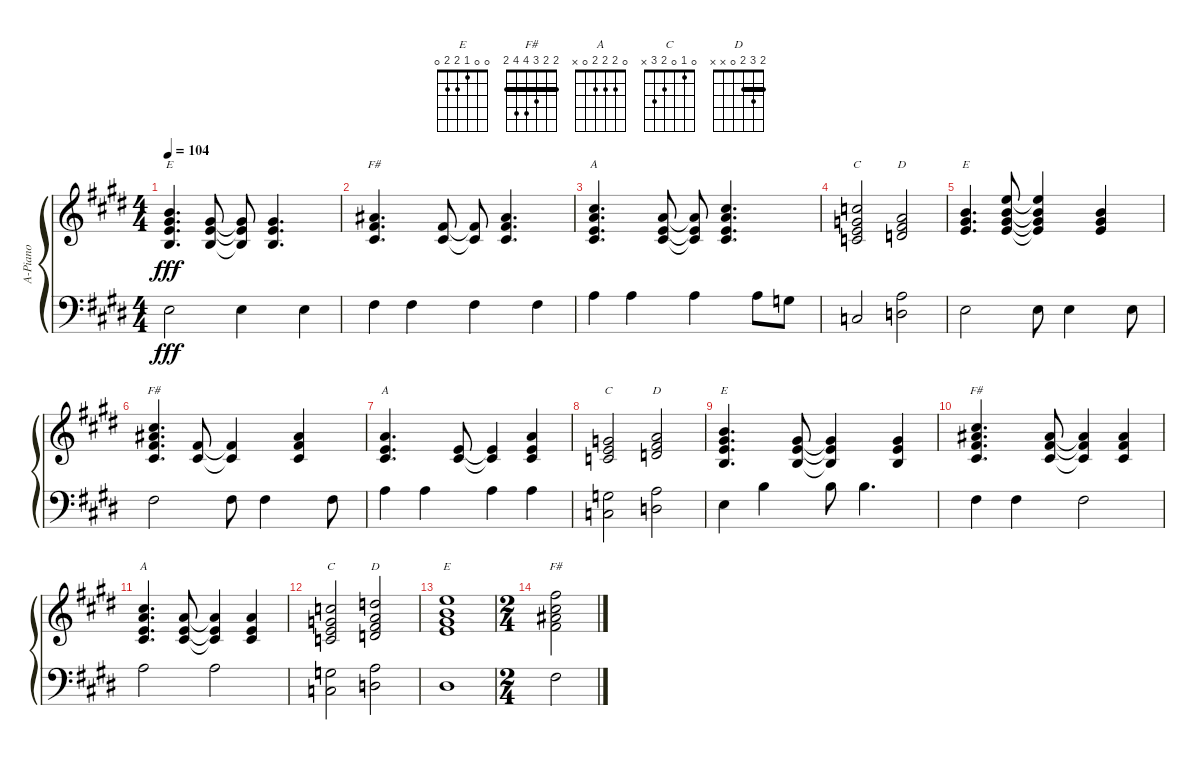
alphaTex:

\defaultSystemsLayout 4
\bracketExtendMode groupsimilarinstruments
\otherSystemsTrackNameOrientation horizontal
\track ("Acoustic Piano" "A-Piano") {multiBarRest instrument acousticgrandpiano}
\staff {score}
\tuning (E4 B3 G3 D3 A2 E2)
\chord ("E" 0 0 1 2 2 0) {showfingering false}
\chord ("F#" 2 2 3 4 4 2) {showfingering false barre (2 2)}
\chord ("A" 0 2 2 2 0 x) {showfingering false}
\chord ("C" 0 1 0 2 3 x) {showfingering false}
\chord ("D" 2 3 2 0 x x) {showfingering false barre 2}
\ts (4 4)
\tempo 104
\clef g2
\ks c#minor
(7.1{acc forcenatural} 9.2{acc #} 9.3{acc forcenatural} 9.4{acc forcenatural}).4{d ch "E" dy fff beam Up} (9.4{acc forcenatural} 9.3{acc forcenatural} 9.2{acc #}).8{beam Up} (9.4{t acc forcenatural} 9.3{t acc forcenatural} 9.2{t acc #}).8{beam Up} (9.2{acc #} 9.3{acc forcenatural} 9.4{acc forcenatural}).4{d beam Up} |
(11.4{acc #} 11.2{acc #} 11.3{acc #}).4{d ch "F#" beam Up} (11.4{acc #} 11.3{acc #}).8{beam Up} (11.4{t acc #} 11.3{t acc #}).8{beam Up} (11.4{acc #} 11.3{acc #} 11.2{acc #}).4{d beam Up} |
(14.2{acc #} 14.3{acc forcenatural} 0.1{acc forcenatural} 11.4{acc #}).4{d ch "A" beam Up} (14.3{acc forcenatural} 0.1{acc forcenatural} 11.4{acc #}).8{beam Up} (14.3{t acc forcenatural} 0.1{t acc forcenatural} 11.4{t acc #}).8{beam Up} (14.2{acc #} 14.3{acc forcenatural} 0.1{acc forcenatural} 11.4{acc #}).4{d beam Up} |
(13.2{acc forcenatural} 12.3{acc forcenatural} 0.1{acc forcenatural} 10.4{acc forcenatural}).2{ch "C" beam Up} (10.2{acc forcenatural} 11.3{acc #} 12.4{acc forcenatural}).2{ch "D" beam Up} |
(14.4{acc forcenatural} 13.3{acc #} 12.2{acc forcenatural}).4{d ch "E" beam Up} (14.4{acc forcenatural} 13.3{acc #} 12.2{acc forcenatural} 12.1{acc forcenatural}).8{beam Up} (14.4{t acc forcenatural} 13.3{t acc #} 12.2{t acc forcenatural} 12.1{t acc forcenatural}).4{beam Up} (0.1{acc forcenatural} 13.3{acc #} 12.2{acc forcenatural}).4{beam Up} |
(9.1{acc #} 11.2{acc #} 11.3{acc #} 11.4{acc #}).4{d ch "F#" beam Up} (11.4{acc #} 11.3{acc #}).8{beam Up} (11.4{t acc #} 11.3{t acc #}).4{beam Up} (11.3{acc #} 11.2{acc #} 11.4{acc #}).4{beam Up} |
(10.2{acc forcenatural} 0.1{acc forcenatural} 11.4{acc #}).4{d ch "A" beam Up} (6.3{acc #} 0.1{acc forcenatural}).8{beam Up} (6.3{t acc #} 0.1{t acc forcenatural}).4{beam Up} (5.1{acc forcenatural} 5.2{acc forcenatural} 6.3{acc #}).4{beam Up} |
(5.3{acc forcenatural} 5.2{acc forcenatural} 3.1{acc forcenatural}).2{ch "C" beam Up} (7.3{acc forcenatural} 7.2{acc #} 5.1{acc forcenatural}).2{ch "D" beam Up} |
(16.3{acc forcenatural} 18.4{acc #} 0.1{acc forcenatural} 0.2{acc forcenatural}).4{d ch "E" beam Up} (13.3{acc #} 0.1{acc forcenatural} 0.2{acc forcenatural}).8{beam Up} (13.3{t acc #} 0.1{t acc forcenatural} 0.2{t acc forcenatural}).4{beam Up} (13.3{acc #} 0.1{acc forcenatural} 0.2{acc forcenatural}).4{beam Up} |
(9.1{acc #} 11.2{acc #} 11.3{acc #} 11.4{acc #}).4{d ch "F#" beam Up} (11.2{acc #} 11.3{acc #} 11.4{acc #}).8{beam Up} (11.2{t acc #} 11.3{t acc #} 11.4{t acc #}).4{beam Up} (11.2{acc #} 11.3{acc #} 11.4{acc #}).4{beam Up} |
(14.2{acc #} 14.3{acc forcenatural} 0.1{acc forcenatural} 11.4{acc #}).4{d ch "A" beam Up} (10.2{acc forcenatural} 0.1{acc forcenatural} 11.4{acc #}).8{beam Up} (10.2{t acc forcenatural} 0.1{t acc forcenatural} 11.4{t acc #}).4{beam Up} (10.2{acc forcenatural} 0.1{acc forcenatural} 11.4{acc #}).4{beam Up} |
(10.4{acc forcenatural} 9.3{acc forcenatural} 8.2{acc forcenatural} 8.1{acc forcenatural}).2{ch "C" beam Up} (12.4{acc forcenatural} 11.3{acc #} 10.2{acc forcenatural} 10.1{acc forcenatural}).2{ch "D" beam Up} |
(12.1{acc forcenatural} 12.2{acc forcenatural} 13.3{acc #} 14.4{acc forcenatural}).1{ch "E" beam Up} |
\ts (2 4)
(16.4{acc #} 15.3{acc #} 14.2{acc #} 14.1{acc #}).2{ch "F#" beam Down}
\staff {score}
\tuning (E4 B3 G3 D3 A2 E2)
\clef f4
\ottava regular
\simile none
\ks c#minor
2.4{acc forcenatural}.2{dy fff beam Down} 2.4{acc forcenatural}.4{beam Down} 2.4{acc forcenatural}.4{beam Down} |
4.4{acc #}.4{beam Down} 4.4{acc #}.4{beam Down} 4.4{acc #}.4{beam Down} 4.4{acc #}.4{beam Down} |
2.3{acc forcenatural}.4{beam Down} 2.3{acc forcenatural}.4{beam Down} 2.3{acc forcenatural}.4{beam Down} 2.3{acc forcenatural}.8{beam Down} 0.3{acc forcenatural}.8{beam Down} |
3.5{acc forcenatural}.2{beam Up} (0.4{acc forcenatural} 2.3{acc forcenatural}).2{beam Down} |
2.4{acc forcenatural}.2{beam Down} 2.4{acc forcenatural}.8{beam Down} 2.4{acc forcenatural}.4{beam Down} 2.4{acc forcenatural}.8{beam Down} |
4.4{acc #}.2{beam Down} 4.4{acc #}.8{beam Down} 4.4{acc #}.4{beam Down} 4.4{acc #}.8{beam Down} |
2.3{acc forcenatural}.4{beam Down} 2.3{acc forcenatural}.4{beam Down} 2.3{acc forcenatural}.4{beam Down} 2.3{acc forcenatural}.4{beam Down} |
(0.3{acc forcenatural} 3.5{acc forcenatural}).2{beam Down} (2.3{acc forcenatural} 0.4{acc forcenatural}).2{beam Down} |
2.4{acc forcenatural}.4{beam Down} 0.2{acc forcenatural}.4{beam Down} 0.2{acc forcenatural}.8{beam Down} 0.2{acc forcenatural}.4{d beam Down} |
4.4{acc #}.4{beam Down} 4.4{acc #}.4{beam Down} 4.4{acc #}.2{beam Down} |
2.3{acc forcenatural}.2{beam Down} 2.3{acc forcenatural}.2{beam Down} |
(0.3{acc forcenatural} 3.5{acc forcenatural}).2{beam Down} (2.3{acc forcenatural} 0.4{acc forcenatural}).2{beam Down} |
1.4{acc #}.1{beam Down} |
4.4{acc #}.2{beam Down}
